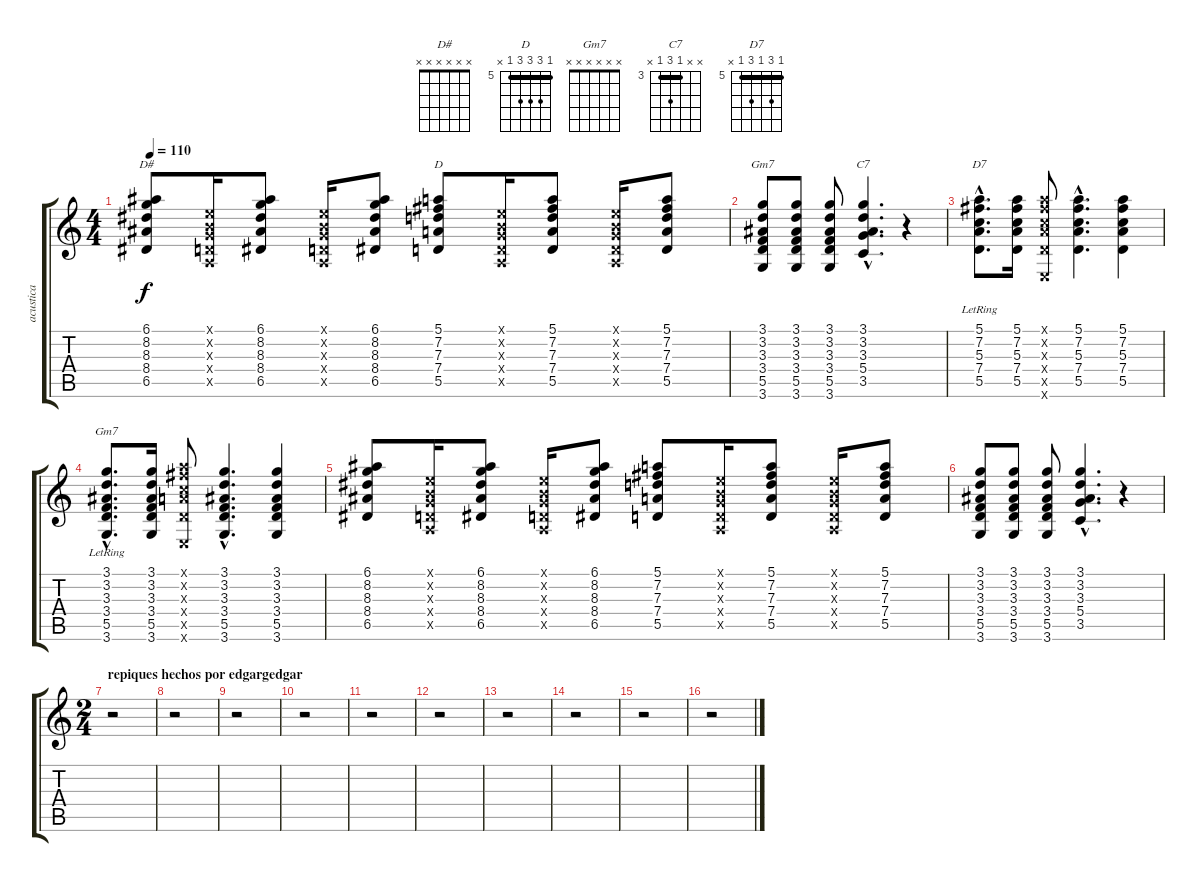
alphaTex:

\track ("acustica" "acustica") {instrument acousticguitarnylon}
\staff {score tabs}
\tuning (E4 B3 G3 D3 A2 E2) {hide}
\chord ("D#" x x x x x x) {firstfret 0}
\chord ("D" 5 7 7 7 5 x) {firstfret 5 barre 5}
\chord ("Gm7" 3 3 3 3 5 3) {barre 3}
\chord ("C7" x x 3 5 3 x) {firstfret 3 barre 3}
\chord ("D7" 5 7 5 7 5 x) {firstfret 5 barre 5}
\chord ("Gm7" x x x x x x) {firstfret 0}
\ts (4 4)
\tempo 110
\clef g2
\ks c
(6.1 8.2 8.3 8.4 6.5).8{ch "D#" dy f} (0.1{x} 0.2{x} 0.3{x} 0.4{x} 0.5{x}).16 (6.1 8.2 8.3 8.4 6.5).8 (0.1{x} 0.2{x} 0.3{x} 0.4{x} 0.5{x}).16 (6.1 8.2 8.3 8.4 6.5).8 (5.1 7.2 7.3 7.4 5.5).8{ch "D"} (0.1{x} 0.2{x} 0.3{x} 0.4{x} 0.5{x}).16 (5.1 7.2 7.3 7.4 5.5).8 (0.1{x} 0.2{x} 0.3{x} 0.4{x} 0.5{x}).16 (5.1 7.2 7.3 7.4 5.5).8 |
(3.1 3.2 3.3 3.4 5.5 3.6).8{ch "Gm7"} (3.1 3.2 3.3 3.4 5.5 3.6).8 (3.1 3.2 3.3 3.4 5.5 3.6).8 (3.1{hac} 3.2{hac} 3.3{hac} 5.4{hac} 3.5{hac}).4{d ch "C7"} r.4 |
(5.1{hac lr} 7.2{hac lr} 5.3{hac lr} 7.4{hac lr} 5.5{hac lr}).8{d ch "D7"} (5.1 7.2 5.3 7.4 5.5).16 (5.1{x} 7.2{x} 5.3{x} 7.4{x} 5.5{x} 0.6{x}).8 (5.1{hac} 7.2{hac} 5.3{hac} 7.4{hac} 5.5{hac}).4{d} (5.1 7.2 5.3 7.4 5.5).4 |
(3.1{hac lr} 3.2{hac lr} 3.3{hac lr} 3.4{hac lr} 5.5{hac lr} 3.6{hac}).8{d ch "Gm7"} (3.1 3.2 3.3 3.4 5.5 3.6).16 (5.1{x} 7.2{x} 5.3{x} 7.4{x} 5.5{x} 0.6{x}).8 (3.1{hac} 3.2{hac} 3.3{hac} 3.4{hac} 5.5{hac} 3.6{hac}).4{d} (3.1 3.2 3.3 3.4 5.5 3.6).4 |
(6.1 8.2 8.3 8.4 6.5).8 (0.1{x} 0.2{x} 0.3{x} 0.4{x} 0.5{x}).16 (6.1 8.2 8.3 8.4 6.5).8 (0.1{x} 0.2{x} 0.3{x} 0.4{x} 0.5{x}).16 (6.1 8.2 8.3 8.4 6.5).8 (5.1 7.2 7.3 7.4 5.5).8 (0.1{x} 0.2{x} 0.3{x} 0.4{x} 0.5{x}).16 (5.1 7.2 7.3 7.4 5.5).8 (0.1{x} 0.2{x} 0.3{x} 0.4{x} 0.5{x}).16 (5.1 7.2 7.3 7.4 5.5).8 |
(3.1 3.2 3.3 3.4 5.5 3.6).8 (3.1 3.2 3.3 3.4 5.5 3.6).8 (3.1 3.2 3.3 3.4 5.5 3.6).8 (3.1{hac} 3.2{hac} 3.3{hac} 5.4{hac} 3.5{hac}).4{d} r.4 |
\ts (2 4)
\section ("" "repiques hechos por edgargedgar")
r.2 |
r.2 |
r.2 |
r.2 |
r.2 |
r.2 |
r.2 |
r.2 |
r.2 |
r.2
